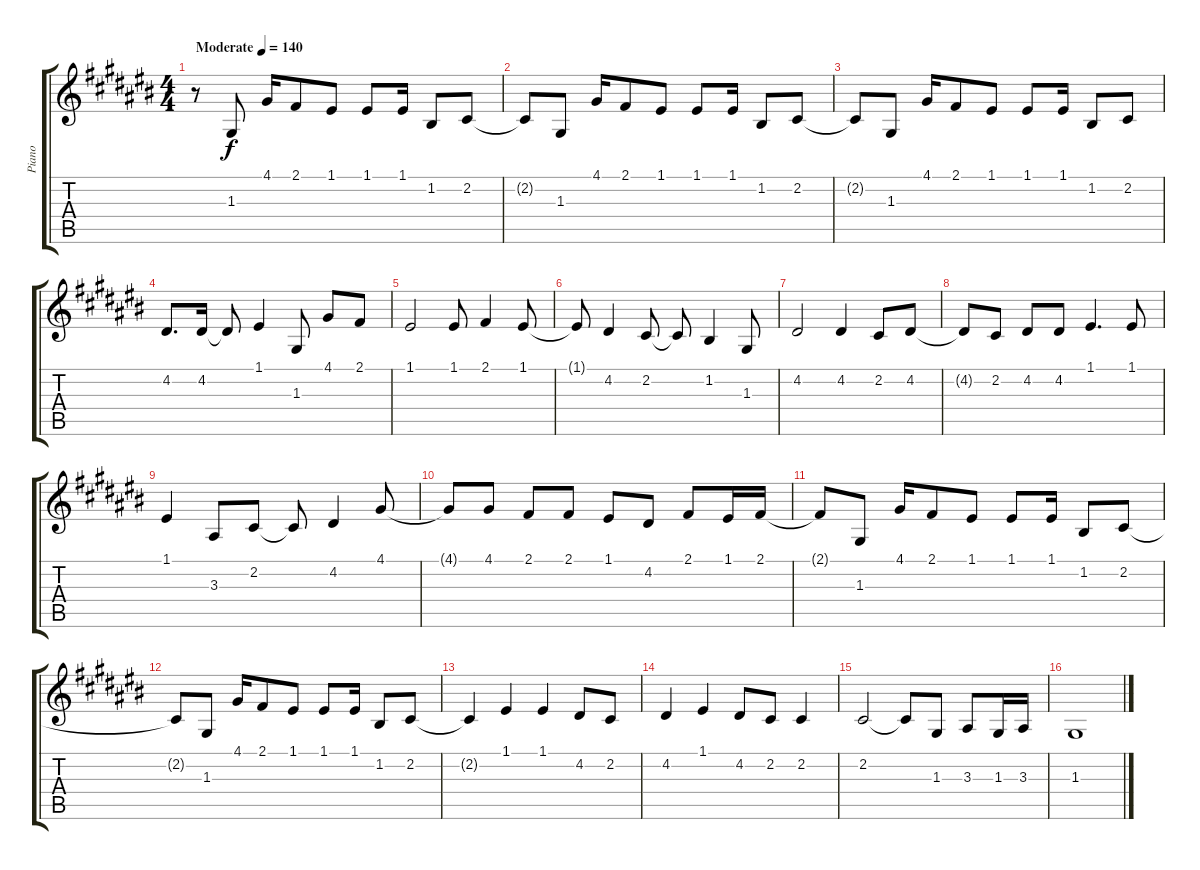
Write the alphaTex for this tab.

\track ("Piano" "Piano") {instrument acousticgrandpiano}
\staff {score tabs}
\tuning (E4 B3 G3 D3 A2 E2) {hide}
\ts (4 4)
\tempo (140 "Moderate")
\clef g2
\ks c#
r.8{dy f instrument acousticgrandpiano} 1.3.8 4.1.16 2.1.8 1.1.8 1.1.8 1.1.16 1.2.8 2.2.8 |
2.2{t}.8 1.3.8 4.1.16 2.1.8 1.1.8 1.1.8 1.1.16 1.2.8 2.2.8 |
2.2{t}.8 1.3.8 4.1.16 2.1.8 1.1.8 1.1.8 1.1.16 1.2.8 2.2.8 |
4.2.8{d} 4.2.16 4.2{t}.8 1.1.4 1.3.8 4.1.8 2.1.8 |
1.1.2 1.1.8 2.1.4 1.1.8 |
1.1{t}.8 4.2.4 2.2.8 2.2{t}.8 1.2.4 1.3.8 |
4.2.2 4.2.4 2.2.8 4.2.8 |
4.2{t}.8 2.2.8 4.2.8 4.2.8 1.1.4{d} 1.1.8 |
1.1.4 3.3.8 2.2.8 2.2{t}.8 4.2.4 4.1.8 |
4.1{t}.8 4.1.8 2.1.8 2.1.8 1.1.8 4.2.8 2.1.8 1.1.16 2.1.16 |
2.1{t}.8 1.3.8 4.1.16 2.1.8 1.1.8 1.1.8 1.1.16 1.2.8 2.2.8 |
2.2{t}.8 1.3.8 4.1.16 2.1.8 1.1.8 1.1.8 1.1.16 1.2.8 2.2.8 |
2.2{t}.4 1.1.4 1.1.4 4.2.8 2.2.8 |
4.2.4 1.1.4 4.2.8 2.2.8 2.2.4 |
2.2.2 2.2{t}.8 1.3.8 3.3.8 1.3.16 3.3.16 |
1.3.1
